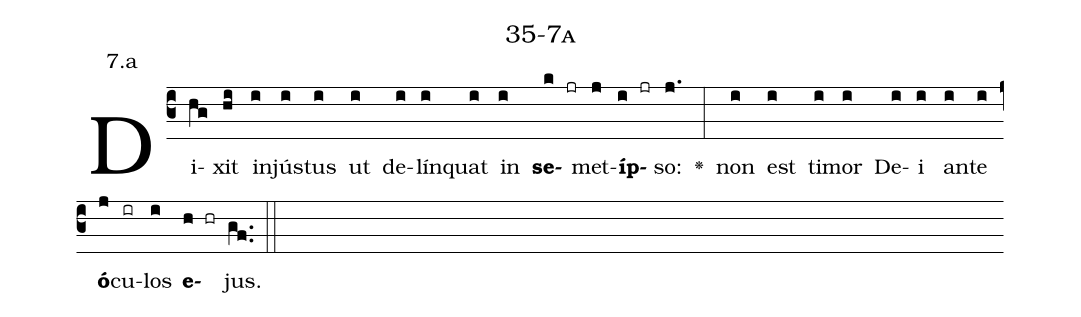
name: 35-7a;
annotation: 7.a;
%%
(c3)Di(hg)xit(hi) in(i)jús(i)tus(i) ut(i) de(i)lín(i)quat(i) in(i) <b>se</b>(k jr)met(j)<b>íp</b>(i jr)so:(j.) <v>\greheightstar</v>(:) non(i) est(i) ti(i)mor(i) De(i)i(i) an(i)te(i) <b>ó</b>(j)cu(ir)los(i) <b>e</b>(h hr)jus.(gf..) (::)


%E(i) u(i) o(j) u(i) a(h) e.(gf..) (::)
